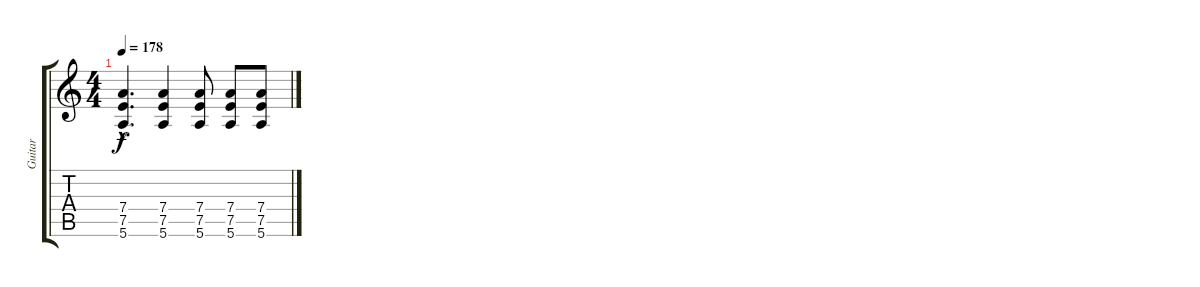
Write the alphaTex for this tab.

\track ("Guitar" "Guitar") {instrument overdrivenguitar}
\staff {score tabs}
\tuning (E4 B3 G3 D3 A2 E2) {hide}
\ts (4 4)
\tempo 178
\clef g2
\ks c
(7.4{hac t} 7.5{hac t} 5.6{hac t}).4{d dy f} (7.4 7.5 5.6).4 (7.4 7.5 5.6).8 (7.4 7.5 5.6).8 (7.4 7.5 5.6).8
